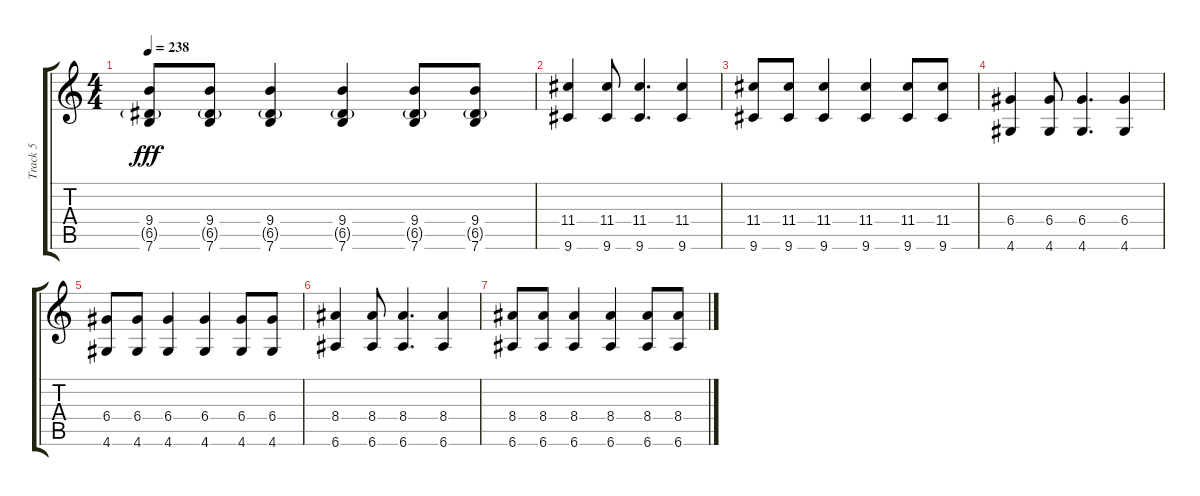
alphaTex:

\track ("Track 5" "Track 5") {instrument overdrivenguitar}
\staff {score tabs}
\tuning (E4 B3 G3 D3 A2 E2) {hide}
\ts (4 4)
\tempo 238
\clef g2
\ks c
(9.4 6.5{g} 7.6).8{dy fff} (9.4 6.5{g} 7.6).8 (9.4 6.5{g} 7.6).4 (9.4 6.5{g} 7.6).4 (9.4 6.5{g} 7.6).8 (9.4 6.5{g} 7.6).8 |
(11.4 9.6).4 (11.4 9.6).8 (11.4 9.6).4{d} (11.4 9.6).4 |
(11.4 9.6).8 (11.4 9.6).8 (11.4 9.6).4 (11.4 9.6).4 (11.4 9.6).8 (11.4 9.6).8 |
(6.4 4.6).4 (6.4 4.6).8 (6.4 4.6).4{d} (6.4 4.6).4 |
(6.4 4.6).8 (6.4 4.6).8 (6.4 4.6).4 (6.4 4.6).4 (6.4 4.6).8 (6.4 4.6).8 |
(8.4 6.6).4 (8.4 6.6).8 (8.4 6.6).4{d} (8.4 6.6).4 |
(8.4 6.6).8 (8.4 6.6).8 (8.4 6.6).4 (8.4 6.6).4 (8.4 6.6).8 (8.4 6.6).8
